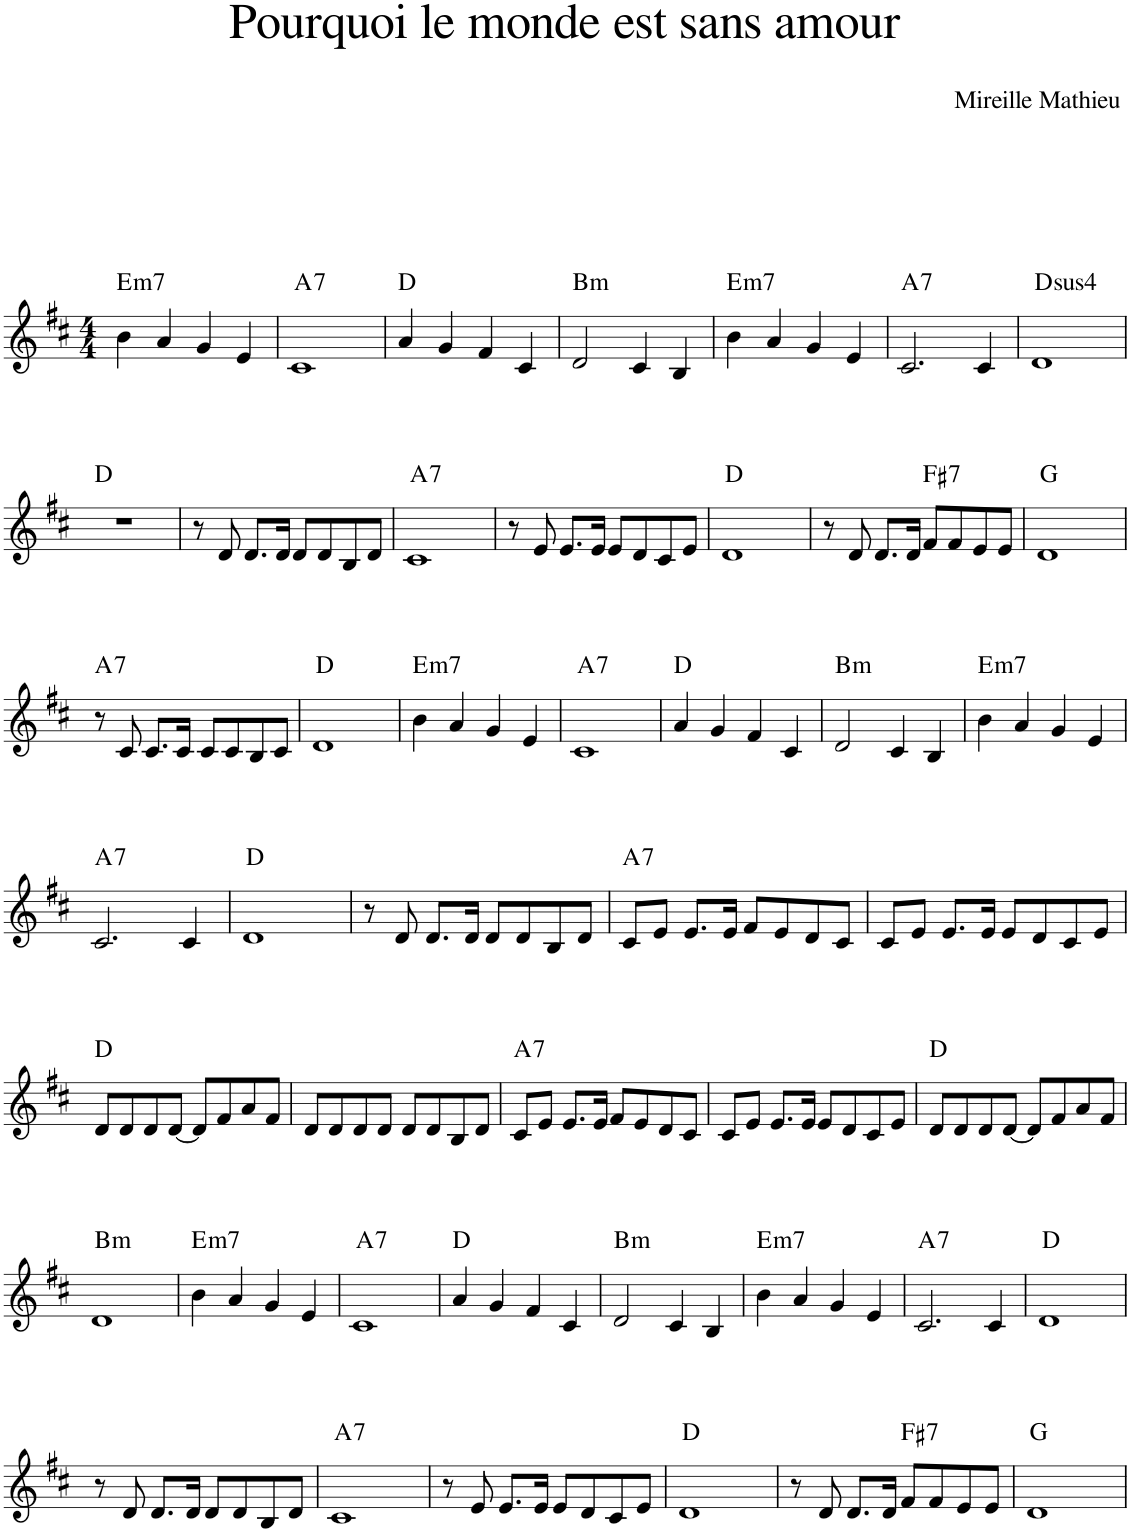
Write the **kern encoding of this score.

**kern	**harte
*part1	*part1
*staff1	*
*I"Piano	*
*I'Pno.	*
*clefG2	*
*k[f#c#]	*
*M4/4	*
=1	=1
!	!LO:H:kt=m7
4b\	E:min7
4a/	.
4g/	.
4e/	.
=2	=2
!	!LO:H:kt=7
1c#	A:7
=3	=3
4a/	D:maj
4g/	.
4f#/	.
4c#/	.
=4	=4
!	!LO:H:kt=m
2d/	B:min
4c#/	.
4B/	.
=5	=5
!	!LO:H:kt=m7
4b\	E:min7
4a/	.
4g/	.
4e/	.
=6	=6
!	!LO:H:kt=7
2.c#/	A:7
4c#/	.
=7	=7
!	!LO:H:kt=4
1d	D:sus4
!!LO:LB:g=z
=8	=8
1r	D:maj
=9	=9
8r	.
8d/	.
8.d/L	.
16d/Jk	.
8d/L	.
8d/	.
8B/	.
8d/J	.
=10	=10
!	!LO:H:kt=7
1c#	A:7
=11	=11
8r	.
8e/	.
8.e/L	.
16e/Jk	.
8e/L	.
8d/	.
8c#/	.
8e/J	.
=12	=12
1d	D:maj
=13	=13
8r	.
8d/	.
8.d/L	.
16d/Jk	.
!	!LO:H:kt=7
8f#/L	F#:7
8f#/	.
8e/	.
8e/J	.
=14	=14
1d	G:maj
!!LO:LB:g=z
=15	=15
!	!LO:H:kt=7
8r	A:7
8c#/	.
8.c#/L	.
16c#/Jk	.
8c#/L	.
8c#/	.
8B/	.
8c#/J	.
=16	=16
1d	D:maj
=17	=17
!	!LO:H:kt=m7
4b\	E:min7
4a/	.
4g/	.
4e/	.
=18	=18
!	!LO:H:kt=7
1c#	A:7
=19	=19
4a/	D:maj
4g/	.
4f#/	.
4c#/	.
=20	=20
!	!LO:H:kt=m
2d/	B:min
4c#/	.
4B/	.
=21	=21
!	!LO:H:kt=m7
4b\	E:min7
4a/	.
4g/	.
4e/	.
!!LO:LB:g=z
=22	=22
!	!LO:H:kt=7
2.c#/	A:7
4c#/	.
=23	=23
1d	D:maj
=24	=24
8r	.
8d/	.
8.d/L	.
16d/Jk	.
8d/L	.
8d/	.
8B/	.
8d/J	.
=25	=25
!	!LO:H:kt=7
8c#/L	A:7
8e/J	.
8.e/L	.
16e/Jk	.
8f#/L	.
8e/	.
8d/	.
8c#/J	.
=26	=26
8c#/L	.
8e/J	.
8.e/L	.
16e/Jk	.
8e/L	.
8d/	.
8c#/	.
8e/J	.
!!LO:LB:g=z
=27	=27
8d/L	D:maj
8d/	.
8d/	.
[8d/J	.
8d/L]	.
8f#/	.
8a/	.
8f#/J	.
=28	=28
8d/L	.
8d/	.
8d/	.
8d/J	.
8d/L	.
8d/	.
8B/	.
8d/J	.
=29	=29
!	!LO:H:kt=7
8c#/L	A:7
8e/J	.
8.e/L	.
16e/Jk	.
8f#/L	.
8e/	.
8d/	.
8c#/J	.
=30	=30
8c#/L	.
8e/J	.
8.e/L	.
16e/Jk	.
8e/L	.
8d/	.
8c#/	.
8e/J	.
=31	=31
8d/L	D:maj
8d/	.
8d/	.
[8d/J	.
8d/L]	.
8f#/	.
8a/	.
8f#/J	.
!!LO:LB:g=z
=32	=32
!	!LO:H:kt=m
1d	B:min
=33	=33
!	!LO:H:kt=m7
4b\	E:min7
4a/	.
4g/	.
4e/	.
=34	=34
!	!LO:H:kt=7
1c#	A:7
=35	=35
4a/	D:maj
4g/	.
4f#/	.
4c#/	.
=36	=36
!	!LO:H:kt=m
2d/	B:min
4c#/	.
4B/	.
=37	=37
!	!LO:H:kt=m7
4b\	E:min7
4a/	.
4g/	.
4e/	.
=38	=38
!	!LO:H:kt=7
2.c#/	A:7
4c#/	.
=39	=39
1d	D:maj
!!LO:LB:g=z
=40	=40
8r	.
8d/	.
8.d/L	.
16d/Jk	.
8d/L	.
8d/	.
8B/	.
8d/J	.
=41	=41
!	!LO:H:kt=7
1c#	A:7
=42	=42
8r	.
8e/	.
8.e/L	.
16e/Jk	.
8e/L	.
8d/	.
8c#/	.
8e/J	.
=43	=43
1d	D:maj
=44	=44
8r	.
8d/	.
8.d/L	.
16d/Jk	.
!	!LO:H:kt=7
8f#/L	F#:7
8f#/	.
8e/	.
8e/J	.
=45	=45
1d	G:maj
=	=
*-	*-
